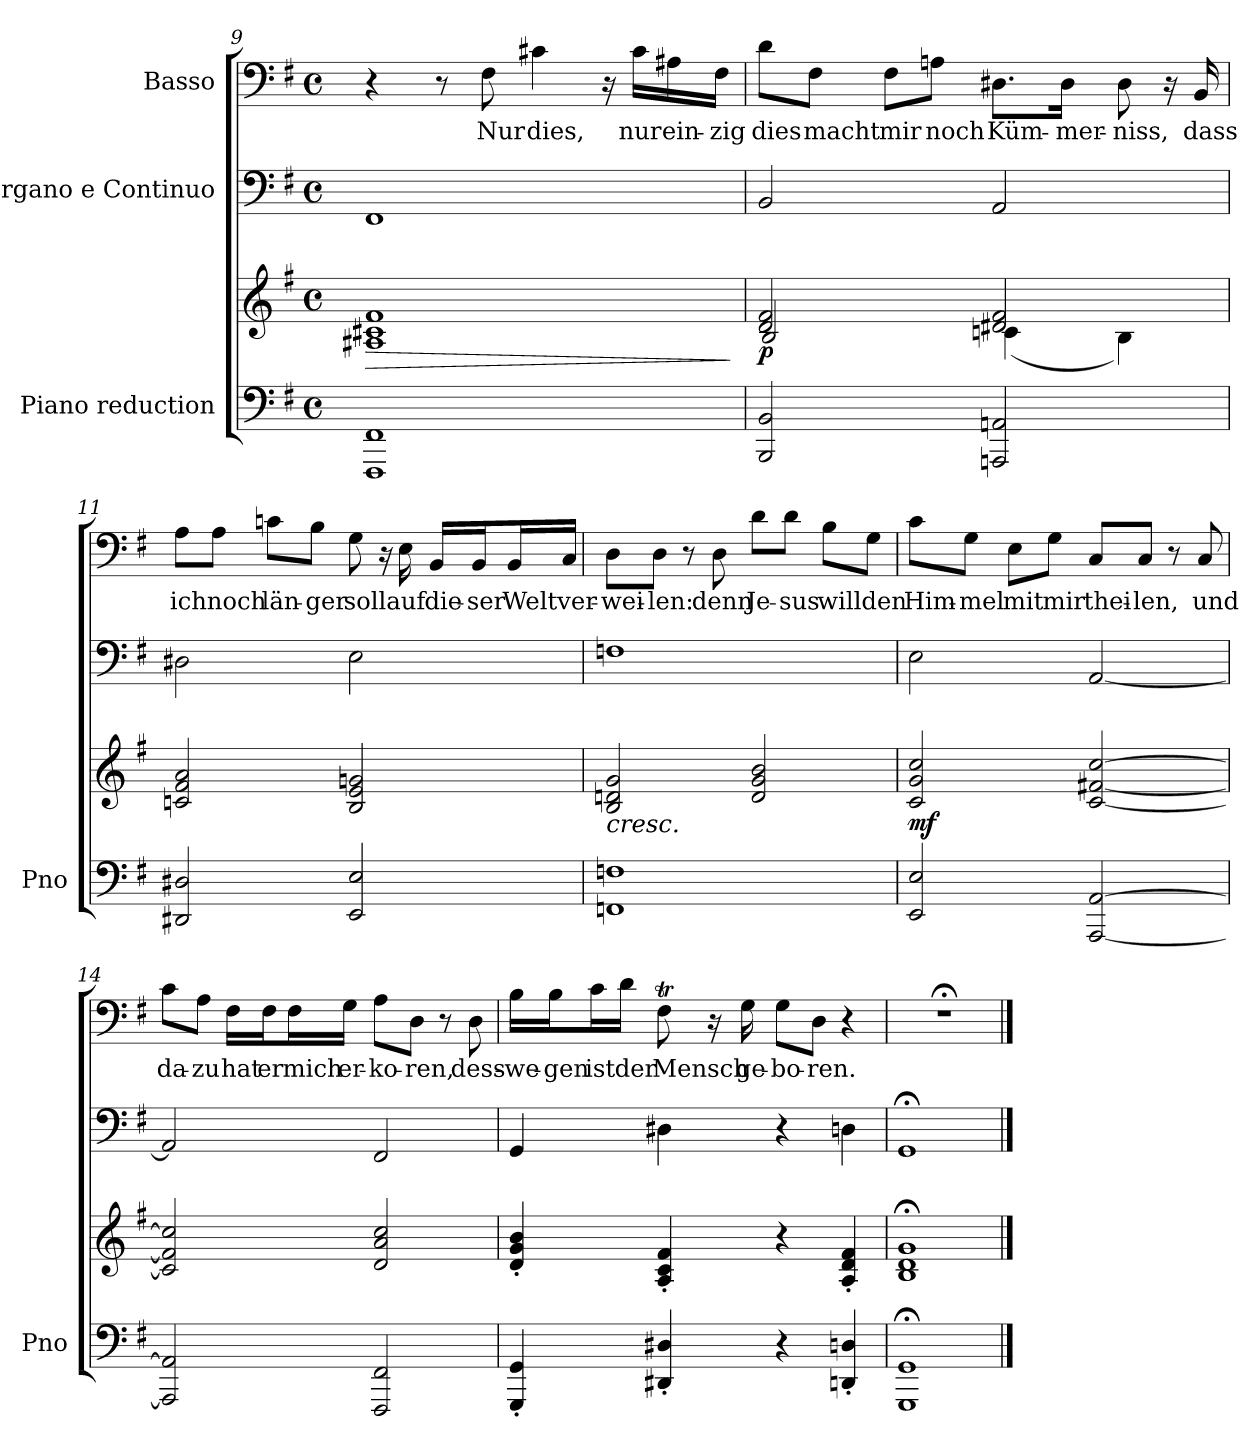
**kern	**kern	**dynam	**kern	**kern	**text
*part3	*part3	*part3	*part2	*part1	*part1
*staff4	*staff3	*staff3/4	*staff2	*staff1	*staff1
*I"Piano reduction	*	*	*I"Organo e Continuo	*I"Basso	*
*I'Pno	*	*	*	*	*
*clefF4	*clefG2	*	*clefF4	*clefF4	*
*k[f#]	*k[f#]	*	*k[f#]	*k[f#]	*
*M4/4	*M4/4	*	*M4/4	*M4/4	*
*met(c)	*met(c)	*	*met(c)	*met(c)	*
=9	=9	=9	=9	=9	=9
!	!	!LO:HP:b	!	!	!
1FFF# 1FF#	1A#X 1c#X 1f#	>	1FF#	4r	.
.	.	.	.	8r	.
!	!	!	!	!	!LO:LY:b
.	.	.	.	8F#\	Nur
!	!	!	!	!	!LO:LY:b
.	.	.	.	4c#X\	dies,
.	.	.	.	16r	.
!	!	!	!	!	!LO:LY:b
.	.	.	.	16c#\LL	nur
!	!	!	!	!	!LO:LY:b
.	.	.	.	16A#X\	ein-
!	!	!	!	!	!LO:LY:b
.	.	.	.	16F#\JJ	zig
.	.	]	.	.	.
!!LO:LB:g=z
=10	=10	=10	=10	=10	=10
*	*^	*	*	*	*
!	!	!	!LO:DY:b	!	!	!LO:LY:b
2BBB/ 2BB/	2d/ 2f#/	2B/	p	2BB/	8d\L	dies
!	!	!	!	!	!	!LO:LY:b
.	.	.	.	.	8F#\J	macht
!	!	!	!	!	!	!LO:LY:b
.	.	.	.	.	8F#\L	mir
!	!	!	!	!	!	!LO:LY:b
.	.	.	.	.	8An\J	noch
!	!	!	!	!	!	!LO:LY:b
2AAAn/ 2AAn/	2d#X/ 2f#/	(<4cn\	.	2AA/	8.D#X\L	Küm-
!	!	!	!	!	!	!LO:LY:b
.	.	.	.	.	16D#\Jk	mer-
!	!	!	!	!	!	!LO:LY:b
.	.	4B\)	.	.	8D#\	niss,
.	.	.	.	.	16r	.
!	!	!	!	!	!	!LO:LY:b
.	.	.	.	.	16BB/	dass
*	*v	*v	*	*	*	*
=11	=11	=11	=11	=11	=11
!	!	!	!	!	!LO:LY:b
2DD#X/ 2D#X/	2cn/ 2f#/ 2a/	.	2D#X\	8A\L	ich
!	!	!	!	!	!LO:LY:b
.	.	.	.	8A\J	noch
!	!	!	!	!	!LO:LY:b
.	.	.	.	8cn\L	län-
!	!	!	!	!	!LO:LY:b
.	.	.	.	8B\J	ger
!	!	!	!	!	!LO:LY:b
2EE/ 2E/	2B/ 2e/ 2gn/	.	2E\	8G\	soll
.	.	.	.	16r	.
!	!	!	!	!	!LO:LY:b
.	.	.	.	16E\	auf
!	!	!	!	!	!LO:LY:b
.	.	.	.	16BB/LL	die-
!	!	!	!	!	!LO:LY:b
.	.	.	.	16BB/J	ser
!	!	!	!	!	!LO:LY:b
.	.	.	.	16BB/L	Welt
!	!	!	!	!	!LO:LY:b
.	.	.	.	16C/JJ	ver-
=12	=12	=12	=12	=12	=12
!	!LO:TX:b:i:t=cresc.	!	!	!	!
!	!	!	!	!	!LO:LY:b
1FFn 1Fn	2B/ 2dn/ 2g/	.	1Fn	8D\L	wei-
!	!	!	!	!	!LO:LY:b
.	.	.	.	8D\J	len:
.	.	.	.	8r	.
!	!	!	!	!	!LO:LY:b
.	.	.	.	8D\	denn
!	!	!	!	!	!LO:LY:b
.	2d/ 2g/ 2b/	.	.	8d\L	Je-
!	!	!	!	!	!LO:LY:b
.	.	.	.	8d\J	sus
!	!	!	!	!	!LO:LY:b
.	.	.	.	8B\L	will
!	!	!	!	!	!LO:LY:b
.	.	.	.	8G\J	den
!!LO:PB:g=z
=13	=13	=13	=13	=13	=13
!	!	!LO:DY:b	!	!	!LO:LY:b
2EE/ 2E/	2c/ 2g/ 2cc/	mf	2E\	8c\L	Him-
!	!	!	!	!	!LO:LY:b
.	.	.	.	8G\J	mel
!	!	!	!	!	!LO:LY:b
.	.	.	.	8E\L	mit
!	!	!	!	!	!LO:LY:b
.	.	.	.	8G\J	mir
!	!	!	!	!	!LO:LY:b
[2AAA/ [2AA/	[2c/ [2f#X/ [2cc/	.	[2AA/	8C/L	thei-
!	!	!	!	!	!LO:LY:b
.	.	.	.	8C/J	len,
.	.	.	.	8r	.
!	!	!	!	!	!LO:LY:b
.	.	.	.	8C/	und
=14	=14	=14	=14	=14	=14
!	!	!	!	!	!LO:LY:b
2AAA/] 2AA/]	2c/] 2f#/] 2cc/]	.	2AA/]	8c\L	da-
!	!	!	!	!	!LO:LY:b
.	.	.	.	8A\J	zu
!	!	!	!	!	!LO:LY:b
.	.	.	.	16F#\LL	hat
!	!	!	!	!	!LO:LY:b
.	.	.	.	16F#\J	er
!	!	!	!	!	!LO:LY:b
.	.	.	.	16F#\L	mich
!	!	!	!	!	!LO:LY:b
.	.	.	.	16G\JJ	er-
!	!	!	!	!	!LO:LY:b
2FFF#/ 2FF#/	2d/ 2a/ 2cc/	.	2FF#/	8A\L	ko-
!	!	!	!	!	!LO:LY:b
.	.	.	.	8D\J	ren,
.	.	.	.	8r	.
!	!	!	!	!	!LO:LY:b
.	.	.	.	8D\	dess-
=15	=15	=15	=15	=15	=15
!	!	!	!	!	!LO:LY:b
4GGG/' 4GG/'	4d/' 4g/' 4b/'	.	4GG/	16B\LL	we-
!	!	!	!	!	!LO:LY:b
.	.	.	.	16B\J	gen
!	!	!	!	!	!LO:LY:b
.	.	.	.	16c\L	ist
!	!	!	!	!	!LO:LY:b
.	.	.	.	16d\JJ	der
!	!	!	!	!	!LO:LY:b
4DD#X/' 4D#X/'	4A/' 4c/' 4f#/'	.	4D#X\	8F#t\	Mensch
.	.	.	.	16r	.
!	!	!	!	!	!LO:LY:b
.	.	.	.	16G\	ge-
!	!	!	!	!	!LO:LY:b
4r	4r	.	4r	8G\L	bo-
!	!	!	!	!	!LO:LY:b
.	.	.	.	8D\J	ren.
4DDn/' 4Dn/'	4A/' 4d/' 4f#/'	.	4Dn\	4r	.
=16	=16	=16	=16	=16	=16
1GGG;< 1GG;<	1B;< 1d;< 1g;<	.	1GG;<	1r;<	.
==	==	==	==	==	==
*-	*-	*-	*-	*-	*-
